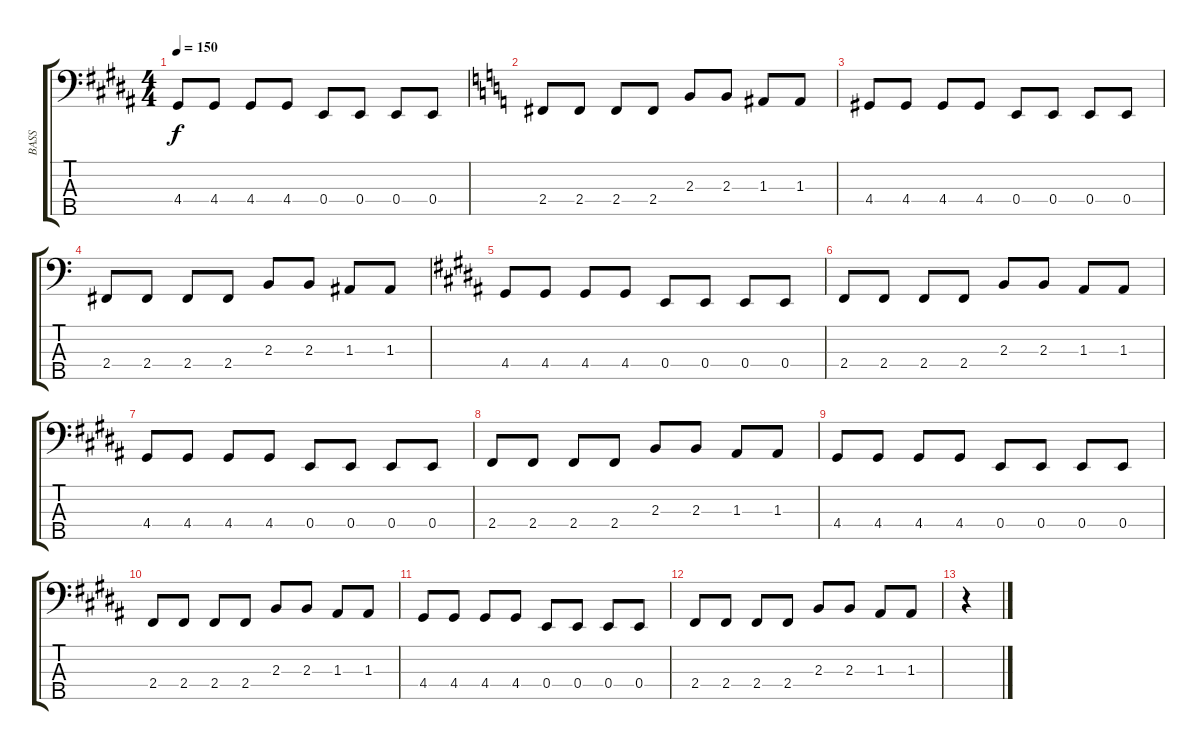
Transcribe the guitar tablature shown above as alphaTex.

\track ("BASS" "BASS") {instrument electricbassfinger}
\staff {score tabs}
\tuning (G2 D2 A1 E1 B0) {hide}
\ts (4 4)
\tempo 150
\clef f4
\ks b
4.4.8{dy f} 4.4.8 4.4.8 4.4.8 0.4.8 0.4.8 0.4.8 0.4.8 |
\ks c
2.4.8 2.4.8 2.4.8 2.4.8 2.3.8 2.3.8 1.3.8 1.3.8 |
4.4.8 4.4.8 4.4.8 4.4.8 0.4.8 0.4.8 0.4.8 0.4.8 |
2.4.8 2.4.8 2.4.8 2.4.8 2.3.8 2.3.8 1.3.8 1.3.8 |
\ks b
4.4.8 4.4.8 4.4.8 4.4.8 0.4.8 0.4.8 0.4.8 0.4.8 |
2.4.8 2.4.8 2.4.8 2.4.8 2.3.8 2.3.8 1.3.8 1.3.8 |
4.4.8 4.4.8 4.4.8 4.4.8 0.4.8 0.4.8 0.4.8 0.4.8 |
2.4.8 2.4.8 2.4.8 2.4.8 2.3.8 2.3.8 1.3.8 1.3.8 |
4.4.8 4.4.8 4.4.8 4.4.8 0.4.8 0.4.8 0.4.8 0.4.8 |
2.4.8 2.4.8 2.4.8 2.4.8 2.3.8 2.3.8 1.3.8 1.3.8 |
4.4.8 4.4.8 4.4.8 4.4.8 0.4.8 0.4.8 0.4.8 0.4.8 |
2.4.8 2.4.8 2.4.8 2.4.8 2.3.8 2.3.8 1.3.8 1.3.8 |
r.4
